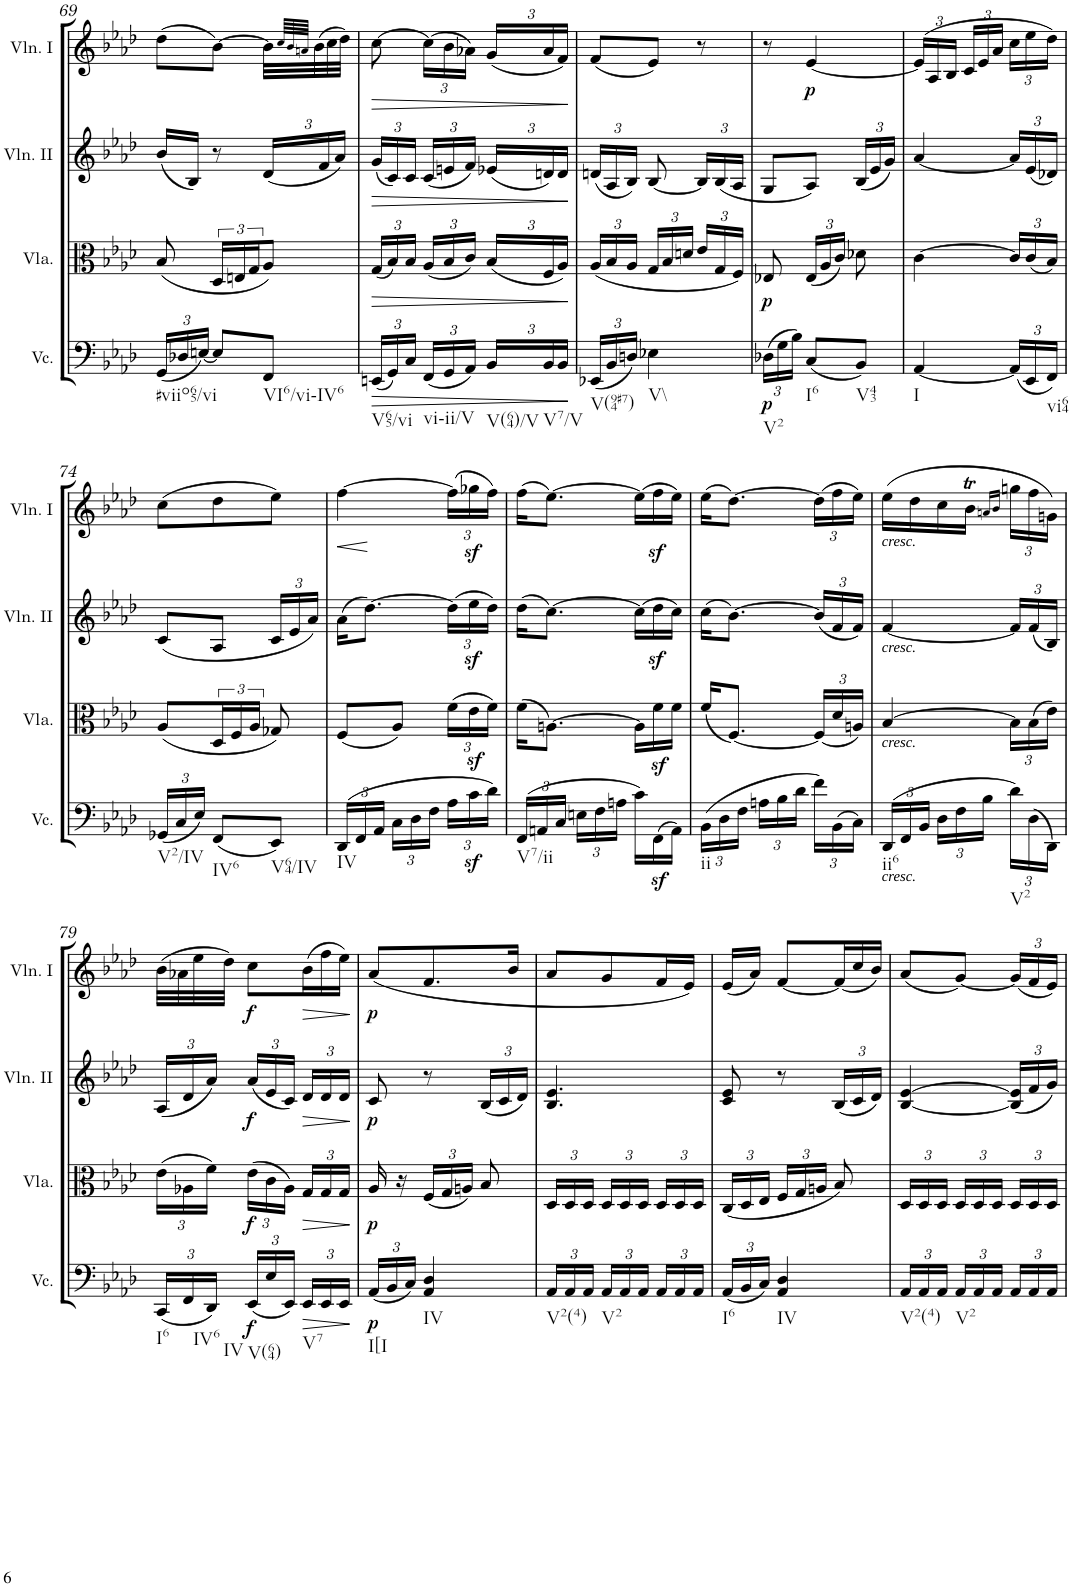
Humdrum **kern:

**kern	**dynam	**kern	**dynam	**kern	**dynam	**kern	**dynam
*part4	*part4	*part3	*part3	*part2	*part2	*part1	*part1
*staff4	*staff4	*staff3	*staff3	*staff2	*staff2	*staff1	*staff1
*I"Violoncello	*	*I"Viola	*	*I"Violin II	*	*I"Violin I	*
*I'Vc.	*	*I'Vla.	*	*I'Vln. II	*	*I'Vln. I	*
!!LO:PB:g=z
*clefF4	*	*clefC3	*	*clefG2	*	*clefG2	*
*k[b-e-a-d-]	*	*k[b-e-a-d-]	*	*k[b-e-a-d-]	*	*k[b-e-a-d-]	*
*A-:	*	*A-:	*	*A-:	*	*A-:	*
*M3/8	*	*M3/8	*	*M3/8	*	*M3/8	*
*Xbrackettup	*	*	*	*	*	*	*
=69	=69	=69	=69	=69	=69	=69	=69
!LO:TX:b:t=#viio65/vi	!	!	!	!	!	!	!
(24GG/LL	.	(8B-/	.	(16b-/LL	.	(8dd-\L	.
24D-X/	.	.	.	.	.	.	.
.	.	.	.	16B-/JJ)	.	.	.
[24En/JJ)	.	.	.	.	.	.	.
8E/L]	.	24D-/LL	.	8r	.	[8b-\J)	.
.	.	24En/	.	.	.	.	.
.	.	24G/J	.	.	.	.	.
*	*	*	*	*Xbrackettup	*	*	*
!LO:TX:b:t=VI6/vi-IV6	!	!	!	!	!	!	!
8FF/J	.	8A-/J)	.	(24d-/LL	.	32b-\LLL]	.
.	.	.	.	.	.	64qcc/LLLL	.
.	.	.	.	.	.	64qb-/	.
.	.	.	.	.	.	64qan/JJJJ	.
.	.	.	.	.	.	(32b-\	.
.	.	.	.	24f/	.	.	.
.	.	.	.	.	.	32cc\	.
.	.	.	.	24a-/JJ)	.	.	.
.	.	.	.	.	.	32dd-\JJJ)	.
=70	=70	=70	=70	=70	=70	=70	=70
!	!LO:HP:b	!	!	!	!	!	!
*	*	*Xbrackettup	*	*	*	*	*
!LO:TX:b:t=V65/vi	!	!	!	!	!	!	!
!	!	!	!LO:HP:b	!	!LO:HP:b	!	!LO:HP:b
(24EEn/LL	>	(24G/LL	>	(24g/LL	>	[8cc\	>
24GG/)	.	24B-/)	.	24c/)	.	.	.
24C/JJ	.	24B-/JJ	.	24c/JJ	.	.	.
*	*	*	*	*	*	*Xbrackettup	*
!LO:TX:b:t=vi-ii/V	!	!	!	!	!	!	!
(24FF/LL	.	(24A-/LL	.	(24c/LL	.	(24cc\LL]	.
24GG/	.	24B-/	.	24en/	.	24b-\	.
24AA-/JJ)	.	24c/JJ)	.	24f/JJ)	.	24a-X\JJ)	.
!LO:TX:b:t=V(64)/V	!	!	!	!	!	!	!
24BB-/LL	.	(24B-/LL	.	(24e-X/LL	.	(24g/LL	.
!LO:TX:b:t=V7/V	!	!	!	!	!	!	!
24BB-/	.	24F/	.	24dn/)	.	24a-/	.
24BB-/JJ	.	24A-/JJ)	.	24d/JJ	.	24f/JJ)	.
.	]	.	]	.	]	.	]
=71	=71	=71	=71	=71	=71	=71	=71
!LO:TX:b:t=V(94#7)	!	!	!	!	!	!	!
(24EE-X/LL	.	(24A-/LL	.	(24dn/LL	.	(8f/L	.
24BB-/	.	24B-/	.	24A-/	.	.	.
24Dn/JJ)	.	24A-/JJ	.	24B-/JJ)	.	.	.
!LO:TX:b:t=V\\	!	!	!	!	!	!	!
4E-X\	.	24G/LL	.	[8B-/	.	8e-/J)	.
.	.	24B-/	.	.	.	.	.
.	.	24dn/JJ	.	.	.	.	.
.	.	24e-/LL	.	24B-/LL]	.	8r	.
.	.	24G/	.	(24B-/	.	.	.
.	.	24F/JJ)	.	24A-/JJ	.	.	.
=72	=72	=72	=72	=72	=72	=72	=72
!LO:TX:b:t=V2	!	!	!	!	!	!	!
!	!LO:DY:b	!	!LO:DY:b	!	!	!	!
(24D-X\LL	p	8E-X/	p	8G/L	.	8r	.
24G\	.	.	.	.	.	.	.
24B-\JJ)	.	.	.	.	.	.	.
!LO:TX:b:t=I6	!	!	!	!	!	!	!
!	!	!	!	!	!	!	!LO:DY:b
(8C/L	.	(24E-/LL	.	8A-/J)	.	[4e-/	p
.	.	24A-/	.	.	.	.	.
.	.	24c/JJ)	.	.	.	.	.
!LO:TX:b:t=V43	!	!	!	!	!	!	!
8BB-/J)	.	8d-X\	.	(24B-/LL	.	.	.
.	.	.	.	24e-/	.	.	.
.	.	.	.	24g/JJ)	.	.	.
=73	=73	=73	=73	=73	=73	=73	=73
!LO:TX:b:t=I	!	!	!	!	!	!	!
[4AA-/	.	[4c\	.	[4a-/	.	(24e-/LL]	.
.	.	.	.	.	.	24A-/	.
.	.	.	.	.	.	24B-/JJ	.
.	.	.	.	.	.	24c/LL	.
.	.	.	.	.	.	24e-/	.
.	.	.	.	.	.	24a-/JJ	.
(24AA-/LL]	.	24c/LL]	.	24a-/LL]	.	24cc\LL	.
24EE-/	.	(24c/	.	(24e-/	.	24ee-\	.
!LO:TX:b:t=vi64	!	!	!	!	!	!	!
24FF/JJ)	.	24B-/JJ)	.	24d-X/JJ)	.	24dd-\JJ)	.
!!LO:LB:g=z
=74	=74	=74	=74	=74	=74	=74	=74
!LO:TX:b:t=V2/IV	!	!	!	!	!	!	!
(24GG-X/LL	.	(8A-/L	.	(8c/L	.	(8cc\L	.
24C/	.	.	.	.	.	.	.
24E-/JJ)	.	.	.	.	.	.	.
*	*	*brackettup	*	*	*	*	*
!LO:TX:b:t=IV6	!	!	!	!	!	!	!
(8FF/L	.	24D-/L	.	8A-/J	.	8dd-\	.
.	.	24F/	.	.	.	.	.
.	.	24A-/JJ	.	.	.	.	.
!LO:TX:b:t=V64/IV	!	!	!	!	!	!	!
8EE-/J)	.	8G-X/)	.	24c/LL	.	8ee-\J)	.
.	.	.	.	24e-/	.	.	.
.	.	.	.	24a-/JJ)	.	.	.
=75	=75	=75	=75	=75	=75	=75	=75
!LO:TX:b:t=IV	!	!	!	!	!	!	!
!	!	!	!	!	!	!	!LO:HP:b
(24DD-/LL	.	(8F/L	.	(16a-\KL	.	[4ff\	<
24FF/	.	.	.	.	.	.	.
.	.	.	.	[8.dd-\J)	.	.	.
24AA-/JJ	.	.	.	.	.	.	.
24C\LL	.	8A-/J)	.	.	.	.	.
24D-\	.	.	.	.	.	.	.
24F\JJ	.	.	.	.	.	.	.
*	*	*Xbrackettup	*	*	*	*	*
24A-\LL	.	(24f\LL	.	(24dd-\LL]	.	(24ff\LL]	.
24cz<\	.	24e-z<\	.	24ee-z<\	.	24gg-Xz<\	.
24d-\JJ)	.	24f\JJ)	.	24dd-\JJ)	.	24ff\JJ)	.
.	.	.	.	.	.	.	[
=76	=76	=76	=76	=76	=76	=76	=76
!LO:TX:b:t=V7/ii	!	!	!	!	!	!	!
(24FF/LL	.	(16f\KL	.	(16dd-\KL	.	(16ff\KL	.
24AAn/	.	.	.	.	.	.	.
.	.	[8.An\J)	.	[8.cc\J)	.	[8.ee-\J)	.
24C/JJ	.	.	.	.	.	.	.
24En\LL	.	.	.	.	.	.	.
24F\	.	.	.	.	.	.	.
24An\JJ	.	.	.	.	.	.	.
*	*	*brackettup	*	*brackettup	*	*brackettup	*
24c\LL)	.	24A\LL]	.	(24cc\LL]	.	(24ee-\LL]	.
(24FFz<\	.	24fz<\	.	24dd-z<\	.	24ffz<\	.
24AA\JJ)	.	24f\JJ	.	24cc\JJ)	.	24ee-\JJ)	.
=77	=77	=77	=77	=77	=77	=77	=77
!LO:TX:b:t=ii	!	!	!	!	!	!	!
(24BB-\LL	.	(16f/KL	.	(16cc\KL	.	(16ee-\KL	.
24D-\	.	.	.	.	.	.	.
.	.	[8.F/J)	.	[8.b-\J)	.	[8.dd-\J)	.
24F\JJ	.	.	.	.	.	.	.
24An\LL	.	.	.	.	.	.	.
24B-\	.	.	.	.	.	.	.
24d-\JJ	.	.	.	.	.	.	.
*	*	*Xbrackettup	*	*Xbrackettup	*	*Xbrackettup	*
24f\LL)	.	(24F/LL]	.	(24b-/LL]	.	(24dd-\LL]	.
(24BB-\	.	24d-/	.	24f/	.	24ff\	.
24C\JJ)	.	24An/JJ)	.	24f/JJ)	.	24ee-\JJ)	.
=78	=78	=78	=78	=78	=78	=78	=78
!	!	!	!	!	!	!LO:TX:b:i:t=cresc.	!
!	!	!	!	!LO:TX:b:i:t=cresc.	!	!	!
!	!	!LO:TX:b:i:t=cresc.	!	!	!	!	!
!LO:TX:b:i:t=cresc.	!	!	!	!	!	!	!
!LO:TX:b:t=ii6	!	!	!	!	!	!	!
(24DD-/LL	.	[4B-/	.	[4f/	.	(16ee-\LL	.
24FF/	.	.	.	.	.	.	.
.	.	.	.	.	.	16dd-\	.
24BB-/JJ	.	.	.	.	.	.	.
24D-\LL	.	.	.	.	.	16cc\	.
24F\	.	.	.	.	.	.	.
.	.	.	.	.	.	16b-T\JJ	.
24B-\JJ	.	.	.	.	.	.	.
.	.	.	.	.	.	16qan/LL	.
.	.	.	.	.	.	16qb-/JJ	.
!LO:TX:b:t=V2	!	!	!	!	!	!	!
24d-\LL)	.	24B-\LL]	.	24f/LL]	.	24ggn\LL	.
(24D-\	.	(24B-\	.	(24f/	.	24ff\	.
24DD-\JJ)	.	24e-\JJ)	.	24B-/JJ)	.	24gn\JJ)	.
!!LO:LB:g=z
=79	=79	=79	=79	=79	=79	=79	=79
!LO:TX:b:t=I6	!	!	!	!	!	!	!
(24CC/LL	.	(24e-\LL	.	(24A-/LL	.	(32b-\LLL	.
.	.	.	.	.	.	32a-X\	.
!LO:TX:b:t=IV6	!	!	!	!	!	!	!
24FF/	.	24A-X\	.	24d-/	.	.	.
.	.	.	.	.	.	32ee-\	.
!LO:TX:b:t=IV	!	!	!	!	!	!	!
24DD-/JJ)	.	24f\JJ)	.	24a-/JJ)	.	.	.
.	.	.	.	.	.	32dd-\JJJ)	.
!LO:TX:b:t=V(64)	!	!	!	!	!	!	!
!	!LO:DY:b	!	!LO:DY:b	!	!LO:DY:b	!	!LO:DY:b
(24EE-/LL	f	(24e-\LL	f	(24a-/LL	f	8cc\L	f
24E-/	.	24c\	.	24e-/	.	.	.
24EE-/JJ)	.	24A-\JJ)	.	24c/JJ)	.	.	.
!	!LO:HP:b	!	!LO:HP:b	!	!LO:HP:b	!	!
*	*	*	*	*	*	*brackettup	*
!LO:TX:b:t=V7	!	!	!	!	!	!	!
!	!	!	!	!	!	!	!LO:HP:b
24EE-/LL	>	24G/LL	>	24d-/LL	>	(24b-\L	>
24EE-/	.	24G/	.	24d-/	.	24ff\	.
24EE-/JJ	.	24G/JJ	.	24d-/JJ	.	24ee-\JJ)	.
.	]	.	]	.	]	.	]
=80	=80	=80	=80	=80	=80	=80	=80
!LO:TX:b:t=I[I	!	!	!	!	!	!	!
!	!LO:DY:b	!	!LO:DY:b	!	!LO:DY:b	!	!LO:DY:b
(24AA-/LL	p	16A-/	p	8c/	p	(<8a-/L	p
24BB-/	.	.	.	.	.	.	.
.	.	16r	.	.	.	.	.
24C/JJ)	.	.	.	.	.	.	.
!LO:TX:b:t=IV	!	!	!	!	!	!	!
4AA-/ 4D-/	.	(24F/LL	.	8r	.	8.f/	.
.	.	24G/	.	.	.	.	.
.	.	24An/JJ)	.	.	.	.	.
.	.	8B-/	.	(24B-/LL	.	.	.
.	.	.	.	24c/	.	.	.
.	.	.	.	.	.	16b-/Jk	.
.	.	.	.	24d-/JJ)	.	.	.
=81	=81	=81	=81	=81	=81	=81	=81
!LO:TX:b:t=V2(4)	!	!	!	!	!	!	!
24AA-/LL	.	24D-/LL	.	4.B-/ 4.e-/	.	8a-/L	.
24AA-/	.	24D-/	.	.	.	.	.
24AA-/JJ	.	24D-/JJ	.	.	.	.	.
!LO:TX:b:t=V2	!	!	!	!	!	!	!
24AA-/LL	.	24D-/LL	.	.	.	8g/	.
24AA-/	.	24D-/	.	.	.	.	.
24AA-/JJ	.	24D-/JJ	.	.	.	.	.
24AA-/LL	.	24D-/LL	.	.	.	16f/L	.
24AA-/	.	24D-/	.	.	.	.	.
.	.	.	.	.	.	16e-/JJ)	.
24AA-/JJ	.	24D-/JJ	.	.	.	.	.
=82	=82	=82	=82	=82	=82	=82	=82
!LO:TX:b:t=I6	!	!	!	!	!	!	!
(24AA-/LL	.	(24C/LL	.	8c/ 8e-/	.	(16e-/LL	.
24BB-/	.	24D-/	.	.	.	.	.
.	.	.	.	.	.	16a-/JJ)	.
24C/JJ)	.	24E-/JJ	.	.	.	.	.
!LO:TX:b:t=IV	!	!	!	!	!	!	!
4AA-/ 4D-/	.	24F/LL	.	8r	.	[8f/L	.
.	.	24G/	.	.	.	.	.
.	.	24An/JJ	.	.	.	.	.
.	.	8B-/)	.	(24B-/LL	.	(24f/L]	.
.	.	.	.	24c/	.	24cc/	.
.	.	.	.	24d-/JJ)	.	24b-/JJ)	.
=83	=83	=83	=83	=83	=83	=83	=83
!LO:TX:b:t=V2(4)	!	!	!	!	!	!	!
24AA-/LL	.	24D-/LL	.	[4B-/ [4e-/	.	(8a-/L	.
24AA-/	.	24D-/	.	.	.	.	.
24AA-/JJ	.	24D-/JJ	.	.	.	.	.
!LO:TX:b:t=V2	!	!	!	!	!	!	!
24AA-/LL	.	24D-/LL	.	.	.	[8g/J)	.
24AA-/	.	24D-/	.	.	.	.	.
24AA-/JJ	.	24D-/JJ	.	.	.	.	.
*	*	*	*	*	*	*Xbrackettup	*
24AA-/LL	.	24D-/LL	.	(24B-/] 24e-/]LL	.	(24g/LL]	.
24AA-/	.	24D-/	.	24f/	.	24f/	.
24AA-/JJ	.	24D-/JJ	.	24g/JJ)	.	24e-/JJ)	.
=	=	=	=	=	=	=	=
*-	*-	*-	*-	*-	*-	*-	*-
